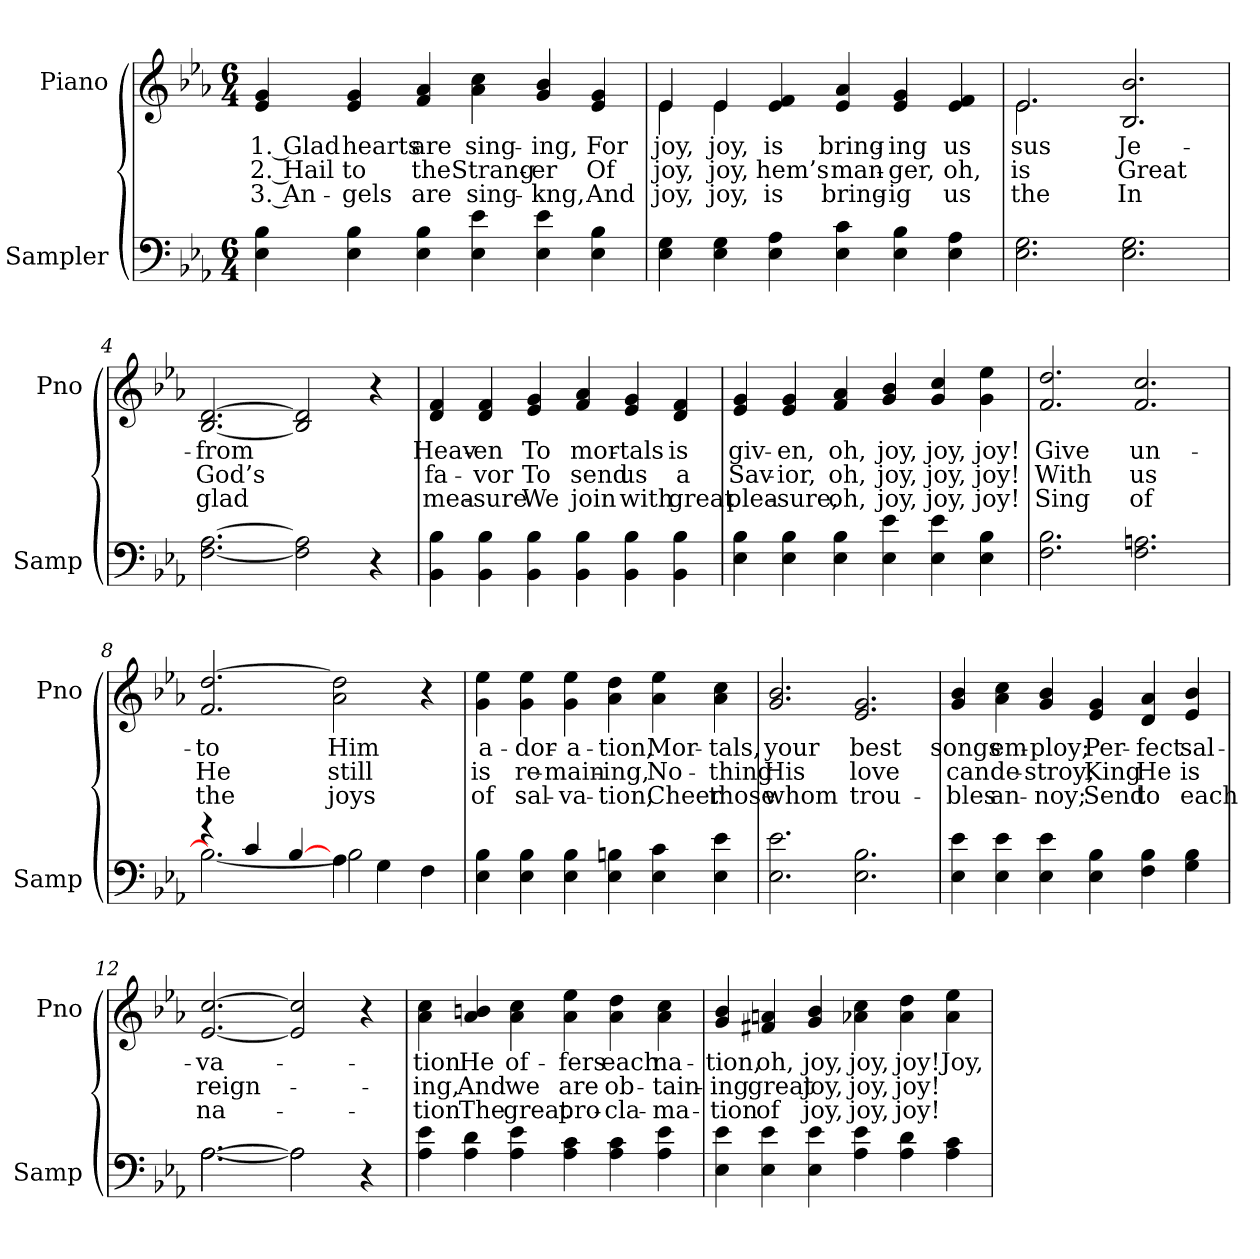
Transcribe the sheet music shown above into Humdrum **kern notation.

**kern	**text	**kern	**text	**text	**text
*part2	*part2	*part1	*part1	*part1	*part1
*staff2	*staff2	*staff1	*staff1	*staff1	*staff1
*I"Sampler	*	*I"Piano	*	*	*
*I'Samp	*	*I'Pno	*	*	*
*clefF4	*	*clefG2	*	*	*
*k[b-e-a-]	*	*k[b-e-a-]	*	*	*
*E-:	*	*E-:	*	*	*
*M6/4	*	*M6/4	*	*	*
=1	=1	=1	=1	=1	=1
4E- 4B-	.	4e- 4g	1. Glad	2. Hail	3. An-
4E- 4B-	.	4e- 4g	hearts	to	-gels
4E- 4B-	.	4f 4a-	are	the	are
4E- 4e-	.	4a- 4cc	sing-	Strang-	sing-
4E- 4e-	.	4g 4b-	-ing,	-er	-kng,
4E- 4B-	.	4e- 4g	For	Of	And
=2	=2	=2	=2	=2	=2
*	*	*^	*	*	*
4E- 4G	.	4e-/	4e-	joy,	joy,	joy,
4E- 4G	.	4e-/	4e-	joy,	joy,	joy,
4E- 4A-	.	4e- 4f	1ryy	is	-hem’s	is
4E- 4c	.	4e- 4a-	.	bring-	man-	bring-
4E- 4B-	.	4e- 4g	.	-ing	-ger,	-ig
4E- 4A-	.	4e- 4f	.	us	oh,	us
=3	=3	=3	=3	=3	=3	=3
2.E- 2.G	.	2.e-/	2.e-	-sus	is	the
2.E- 2.G	.	2.B- 2.b-	2.ryy	Je-	Great	In
*	*	*v	*v	*	*	*
=4	=4	=4	=4	=4	=4
[2.F [2.A-	.	[2.B- [2.d	from	God’s	glad
2F] 2A-]	.	2B-] 2d]	.	.	.
4r	.	4r	.	.	.
=5	=5	=5	=5	=5	=5
4BB- 4B-	.	4d 4f	Heav-	fa-	mea-
4BB- 4B-	.	4d 4f	-en	-vor	-sure
4BB- 4B-	.	4e- 4g	To	To	We
4BB- 4B-	.	4f 4a-	mor-	send	join
4BB- 4B-	.	4e- 4g	-tals	us	with
4BB- 4B-	.	4d 4f	is	a	great
=6	=6	=6	=6	=6	=6
4E- 4B-	.	4e- 4g	giv-	Sav-	plea-
4E- 4B-	.	4e- 4g	-en,	-ior,	-sure,
4E- 4B-	.	4f 4a-	oh,	oh,	oh,
4E- 4e-	.	4g 4b-	joy,	joy,	joy,
4E- 4e-	.	4g 4cc	joy,	joy,	joy,
4E- 4B-	.	4g 4ee-	joy!	joy!	joy!
=7	=7	=7	=7	=7	=7
2.F 2.B-	.	2.f 2.dd	Give	With	Sing
2.F 2.An	.	2.f 2.cc	un-	us	of
=8	=8	=8	=8	=8	=8
*^	*	*	*	*	*
4r	2.B-_	.	2.f [2.dd	-to	He	the
4c	.	.	.	.	.	.
[4B-	.	.	.	.	.	.
4A-\	2B-]	.	2a- 2dd]	Him	still	joys
4G\	.	.	.	.	.	.
4F\	4ryy	.	4r	.	.	.
*v	*v	*	*	*	*	*
=9	=9	=9	=9	=9	=9
4E- 4B-	.	4g 4ee-	a-	is	of
4E- 4B-	.	4g 4ee-	-dor-	re-	sal-
4E- 4B-	.	4g 4ee-	-a-	-main-	-va-
4E- 4Bn	.	4a- 4dd	-tion,	-ing,	-tion,
4E- 4c	.	4a- 4ee-	Mor-	No-	Cheer
4E- 4e-	.	4a- 4cc	-tals,	-thing	those
=10	=10	=10	=10	=10	=10
2.E- 2.e-	.	2.g 2.b-	your	His	whom
2.E- 2.B-	.	2.e- 2.g	best	love	trou-
=11	=11	=11	=11	=11	=11
4E- 4e-	.	4g 4b-	songs	can	-bles
4E- 4e-	.	4a- 4cc	em-	de-	an-
4E- 4e-	.	4g 4b-	-ploy;	-stroy;	-noy;
4E- 4B-	.	4e- 4g	Per-	King	Send
4F 4B-	.	4d 4a-	-fect	He	to
4G 4B-	.	4e- 4b-	sal-	is	each
=12	=12	=12	=12	=12	=12
*^	*	*	*	*	*
[2.A-\	[2.A-	.	[2.e- [2.cc	-va-	reign-	na-
2A-\]	2A-]	.	2e-] 2cc]	.	.	.
4r	4ryy	.	4r	.	.	.
*v	*v	*	*	*	*	*
=13	=13	=13	=13	=13	=13
4A- 4e-	.	4a- 4cc	-tion	-ing,	-tion
4A- 4d	.	4a- 4bn	He	And	The
4A- 4e-	.	4a- 4cc	of-	we	great
4A- 4c	.	4a- 4ee-	-fers	are	pro-
4A- 4c	.	4a- 4dd	each	ob-	-cla-
4A- 4e-	.	4a- 4cc	na-	-tain-	-ma-
=14	=14	=14	=14	=14	=14
4E- 4e-	.	4g 4b-	-tion,	-ing	-tion
4E- 4e-	.	4f#X 4an	oh,	great	of
4E- 4e-	.	4g 4b-	joy,	joy,	joy,
4A- 4e-	.	4a-X 4cc	joy,	joy,	joy,
4A- 4d	.	4a- 4dd	joy!	joy!	joy!
4A- 4c	.	4a- 4ee-	Joy,	.	.
=	=	=	=	=	=
*-	*-	*-	*-	*-	*-
